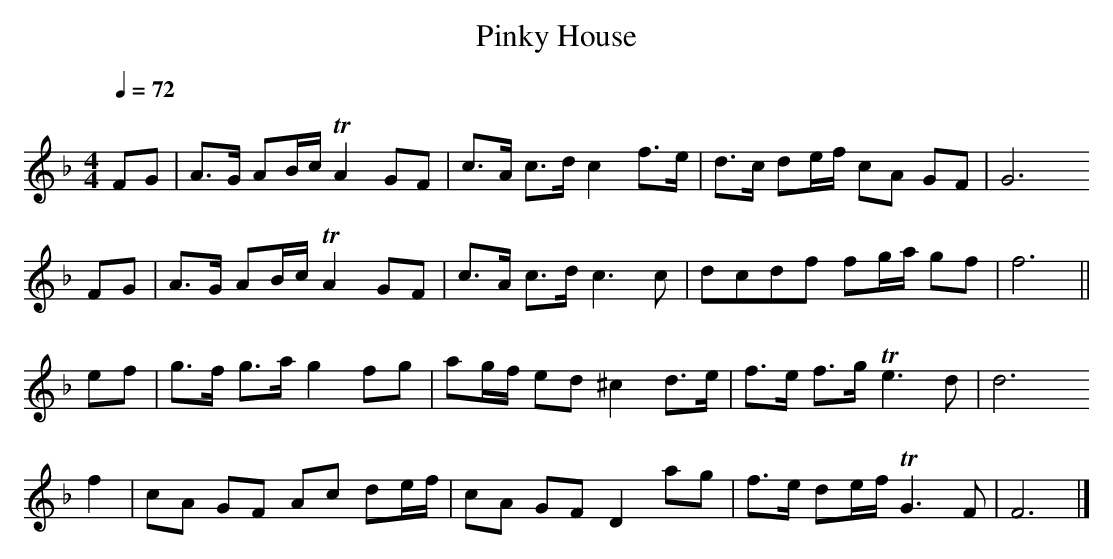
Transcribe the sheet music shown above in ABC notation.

X:1
T:Pinky House
M:4/4
L:1/8
Q:1/4=72
K:F
P:
FG|A>G AB/c/ TA2 GF   |c>A   c>d c2f>e|d>c de/f/  cA    GF|G6
FG|A>G AB/c/ TA2 GF   |c>A   c>d c3c  |dcdf       fg/a/ gf|f6||
ef|g>f g>a    g2 fg   |ag/f/ ed ^c2d>e|f>e f>g   Te3     d|d6
f2|cA  GF     Ac de/f/|cA    GF  D2ag |f>e de/f/ TG3     F|F6|]
